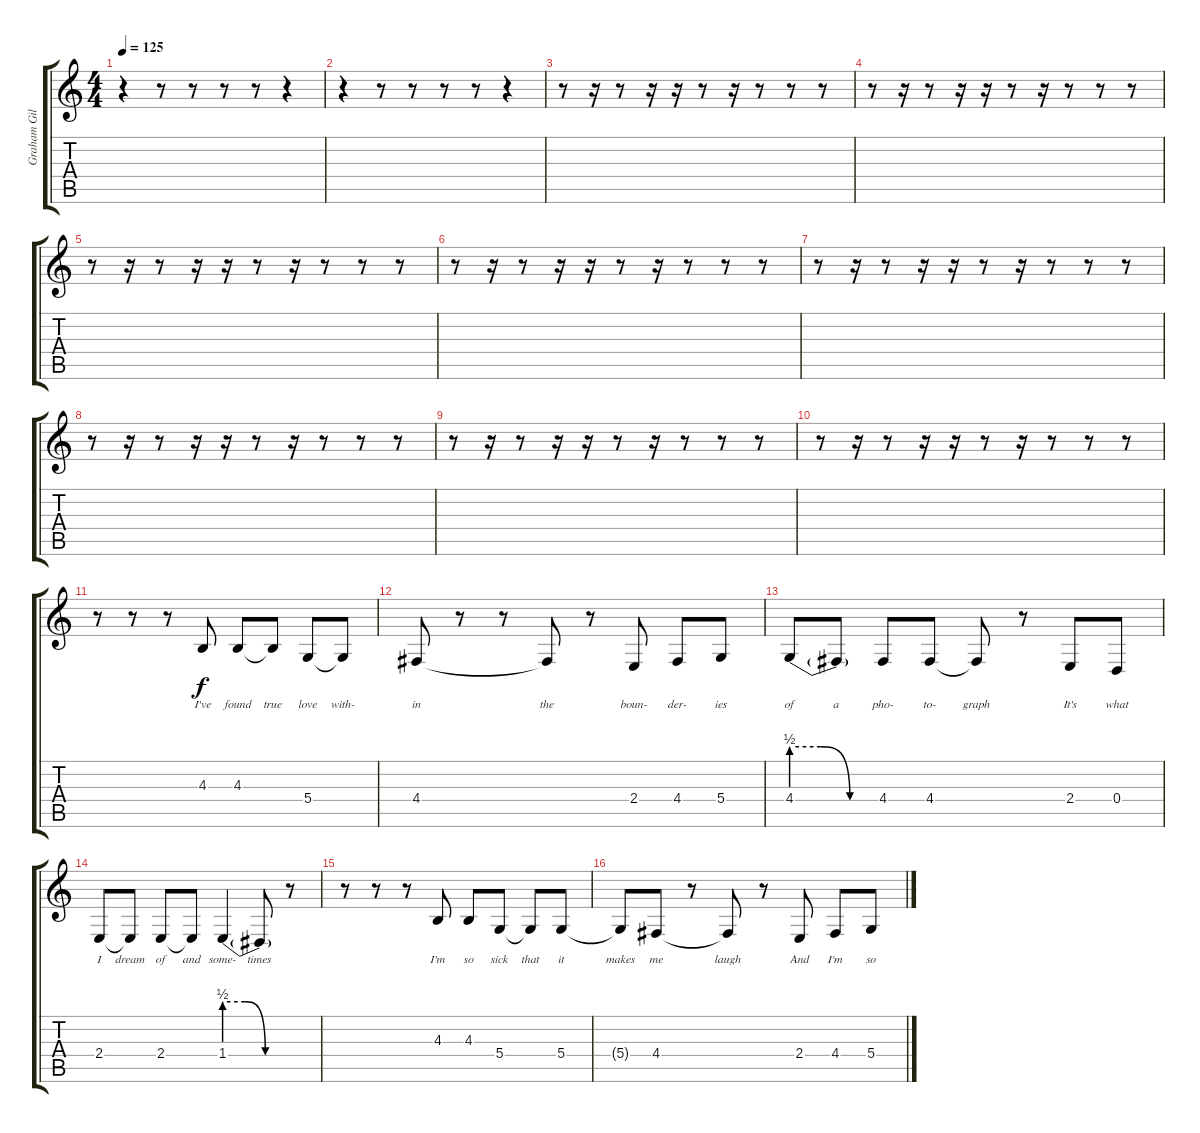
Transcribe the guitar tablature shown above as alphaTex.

\track ("Graham Gillespie" "Graham Gil") {instrument lead2sawtooth}
\staff {score tabs}
\tuning (E4 B3 G3 D3 A2 E2) {hide}
\ts (4 4)
\tempo 125
\clef g2
\ks c
r.4{dy f} r.8 r.8 r.8 r.8 r.4 |
r.4 r.8 r.8 r.8 r.8 r.4 |
r.8 r.16 r.8 r.16 r.16 r.8 r.16 r.8 r.8 r.8 |
r.8 r.16 r.8 r.16 r.16 r.8 r.16 r.8 r.8 r.8 |
r.8 r.16 r.8 r.16 r.16 r.8 r.16 r.8 r.8 r.8 |
r.8 r.16 r.8 r.16 r.16 r.8 r.16 r.8 r.8 r.8 |
r.8 r.16 r.8 r.16 r.16 r.8 r.16 r.8 r.8 r.8 |
r.8 r.16 r.8 r.16 r.16 r.8 r.16 r.8 r.8 r.8 |
r.8 r.16 r.8 r.16 r.16 r.8 r.16 r.8 r.8 r.8 |
r.8 r.16 r.8 r.16 r.16 r.8 r.16 r.8 r.8 r.8 |
r.8 r.8 r.8 4.3.8{lyrics (0 "I've") lyrics (1 "") lyrics (2 "") lyrics (3 "") lyrics (4 "")} 4.3.8{lyrics (0 "found") lyrics (1 "") lyrics (2 "") lyrics (3 "") lyrics (4 "")} 4.3{t}.8{lyrics (0 "true") lyrics (1 "") lyrics (2 "") lyrics (3 "") lyrics (4 "")} 5.4.8{lyrics (0 "love") lyrics (1 "") lyrics (2 "") lyrics (3 "") lyrics (4 "")} 5.4{t}.8{lyrics (0 "with-") lyrics (1 "") lyrics (2 "") lyrics (3 "") lyrics (4 "")} |
4.4.8{lyrics (0 "in") lyrics (1 "") lyrics (2 "") lyrics (3 "") lyrics (4 "")} r.8 r.8 4.4{t}.8{lyrics (0 "the") lyrics (1 "") lyrics (2 "") lyrics (3 "") lyrics (4 "")} r.8 2.4.8{lyrics (0 "boun-") lyrics (1 "") lyrics (2 "") lyrics (3 "") lyrics (4 "")} 4.4.8{lyrics (0 "der-") lyrics (1 "") lyrics (2 "") lyrics (3 "") lyrics (4 "")} 5.4.8{lyrics (0 "ies") lyrics (1 "") lyrics (2 "") lyrics (3 "") lyrics (4 "")} |
4.4{be (custom 0 2 20 2 40 0 60 0)}.8{lyrics (0 "of") lyrics (1 "") lyrics (2 "") lyrics (3 "") lyrics (4 "")} 4.4{t}.8{lyrics (0 "a") lyrics (1 "") lyrics (2 "") lyrics (3 "") lyrics (4 "")} 4.4.8{lyrics (0 "pho-") lyrics (1 "") lyrics (2 "") lyrics (3 "") lyrics (4 "")} 4.4.8{lyrics (0 "to-") lyrics (1 "") lyrics (2 "") lyrics (3 "") lyrics (4 "")} 4.4{t}.8{lyrics (0 "graph") lyrics (1 "") lyrics (2 "") lyrics (3 "") lyrics (4 "")} r.8 2.4.8{lyrics (0 "It's") lyrics (1 "") lyrics (2 "") lyrics (3 "") lyrics (4 "")} 0.4.8{lyrics (0 "what") lyrics (1 "") lyrics (2 "") lyrics (3 "") lyrics (4 "")} |
2.4.8{lyrics (0 "I") lyrics (1 "") lyrics (2 "") lyrics (3 "") lyrics (4 "")} 2.4{t}.8{lyrics (0 "dream") lyrics (1 "") lyrics (2 "") lyrics (3 "") lyrics (4 "")} 2.4.8{lyrics (0 "of") lyrics (1 "") lyrics (2 "") lyrics (3 "") lyrics (4 "")} 2.4{t}.8{lyrics (0 "and") lyrics (1 "") lyrics (2 "") lyrics (3 "") lyrics (4 "")} 1.4{be (custom 0 2 20 2 40 0 60 0)}.4{lyrics (0 "some-") lyrics (1 "") lyrics (2 "") lyrics (3 "") lyrics (4 "")} 1.4{t}.8{lyrics (0 "times") lyrics (1 "") lyrics (2 "") lyrics (3 "") lyrics (4 "")} r.8 |
r.8 r.8 r.8 4.3.8{lyrics (0 "I'm") lyrics (1 "") lyrics (2 "") lyrics (3 "") lyrics (4 "")} 4.3.8{lyrics (0 "so") lyrics (1 "") lyrics (2 "") lyrics (3 "") lyrics (4 "")} 5.4.8{lyrics (0 "sick") lyrics (1 "") lyrics (2 "") lyrics (3 "") lyrics (4 "")} 5.4{t}.8{lyrics (0 "that") lyrics (1 "") lyrics (2 "") lyrics (3 "") lyrics (4 "")} 5.4.8{lyrics (0 "it") lyrics (1 "") lyrics (2 "") lyrics (3 "") lyrics (4 "")} |
5.4{t}.8{lyrics (0 "makes") lyrics (1 "") lyrics (2 "") lyrics (3 "") lyrics (4 "")} 4.4.8{lyrics (0 "me") lyrics (1 "") lyrics (2 "") lyrics (3 "") lyrics (4 "")} r.8 4.4{t}.8{lyrics (0 "laugh") lyrics (1 "") lyrics (2 "") lyrics (3 "") lyrics (4 "")} r.8 2.4.8{lyrics (0 "And") lyrics (1 "") lyrics (2 "") lyrics (3 "") lyrics (4 "")} 4.4.8{lyrics (0 "I'm") lyrics (1 "") lyrics (2 "") lyrics (3 "") lyrics (4 "")} 5.4.8{lyrics (0 "so") lyrics (1 "") lyrics (2 "") lyrics (3 "") lyrics (4 "")}
